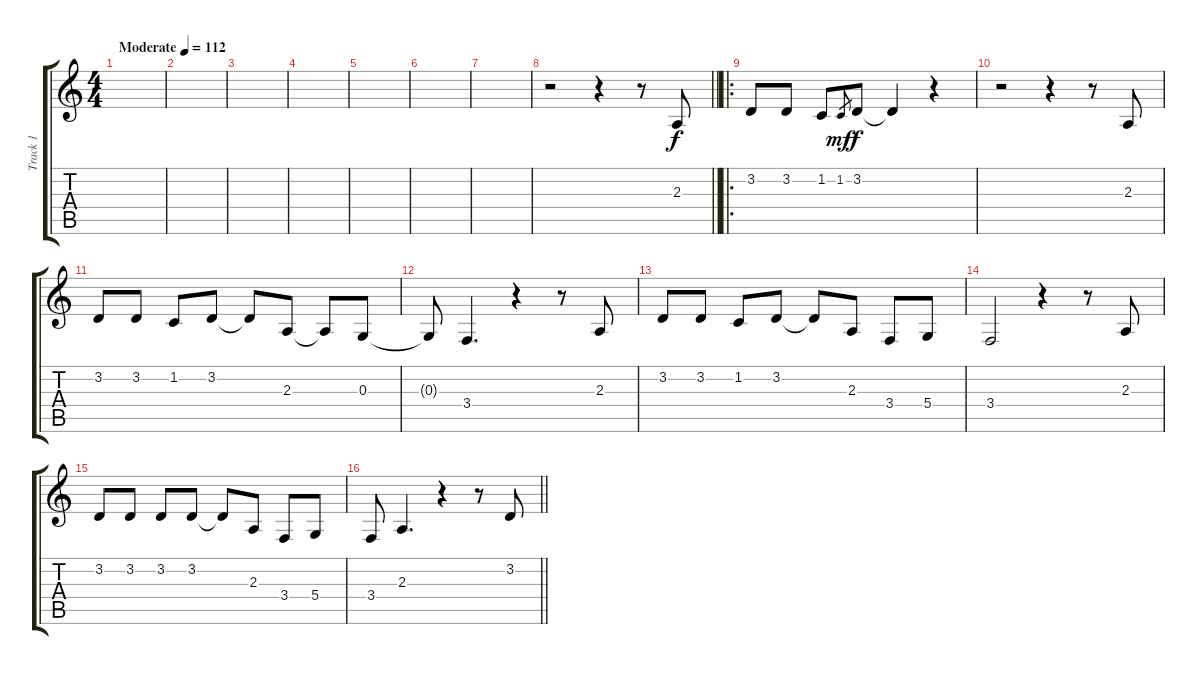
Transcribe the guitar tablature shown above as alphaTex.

\track ("Track 1" "Track 1") {instrument tenorsax}
\staff {score tabs}
\tuning (E4 B3 G3 D3 A2 E2) {hide}
\ts (4 4)
\tempo (112 "Moderate")
\clef g2
\ks c
|
|
|
|
|
|
|
\barLineRight lightlight
r.2 r.4 r.8 2.3.8 |
\ro
3.2.8 3.2.8 1.2.8 1.2.8{gr dy mf} 3.2.8{dy f} 3.2{t}.4 r.4 |
r.2 r.4 r.8 2.3.8 |
3.2.8 3.2.8 1.2.8 3.2.8 3.2{t}.8 2.3.8 2.3{t}.8 0.3.8 |
0.3{t}.8 3.4.4{d} r.4 r.8 2.3.8 |
3.2.8 3.2.8 1.2.8 3.2.8 3.2{t}.8 2.3.8 3.4.8 5.4.8 |
3.4.2 r.4 r.8 2.3.8 |
3.2.8 3.2.8 3.2.8 3.2.8 3.2{t}.8 2.3.8 3.4.8 5.4.8 |
\barLineRight lightlight
3.4.8 2.3.4{d} r.4 r.8 3.2.8
